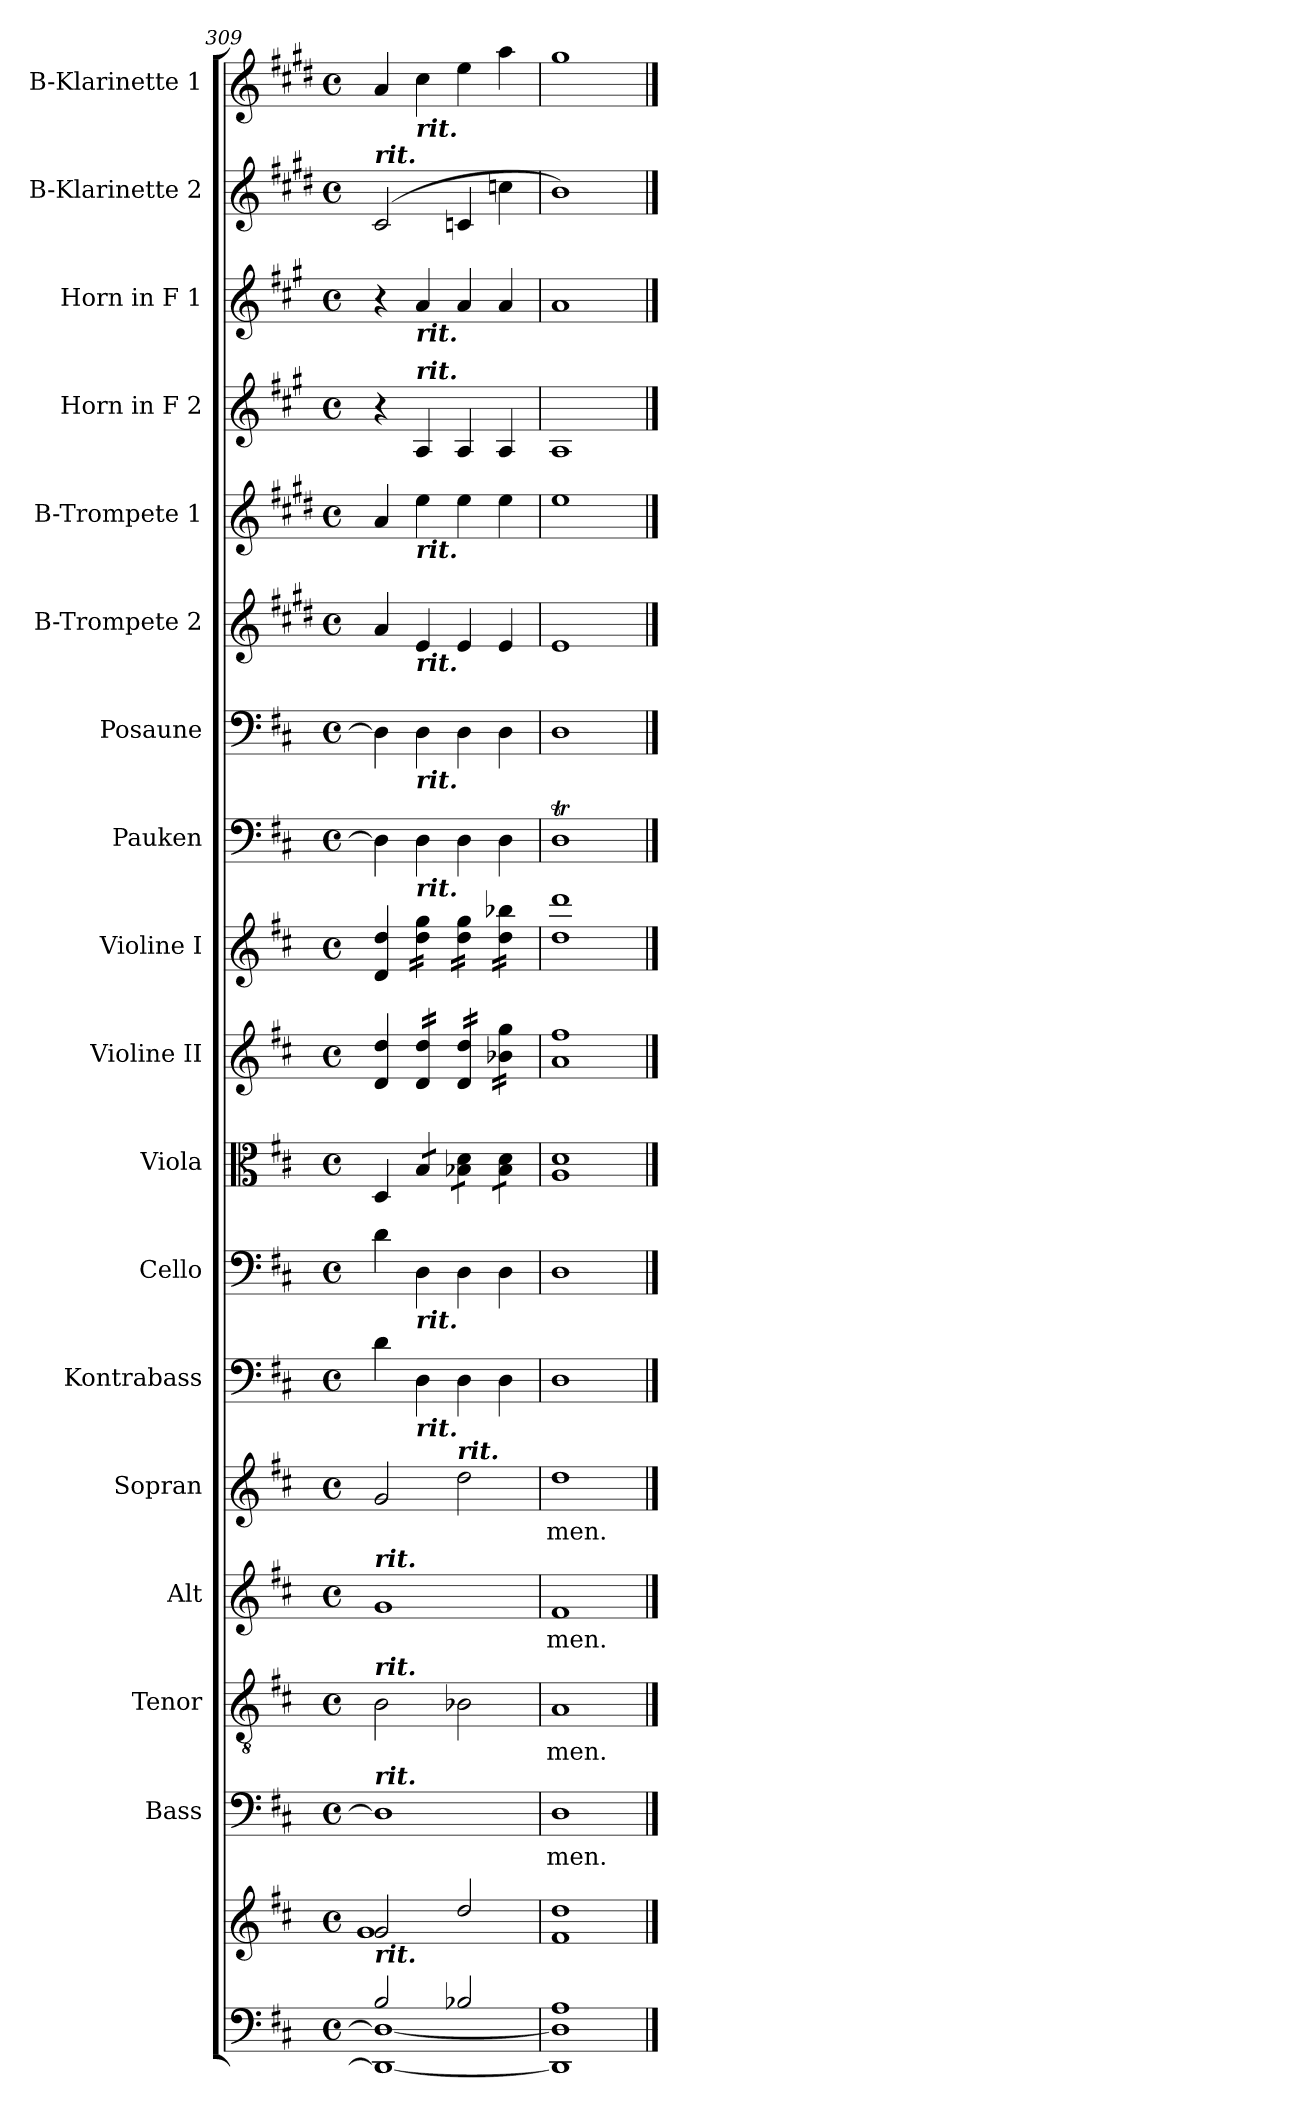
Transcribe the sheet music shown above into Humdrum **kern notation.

**kern	**kern	**kern	**text	**kern	**text	**kern	**text	**kern	**text	**kern	**kern	**kern	**kern	**kern	**kern	**kern	**kern	**kern	**kern	**kern	**kern	**kern
*part18	*part18	*part17	*part17	*part16	*part16	*part15	*part15	*part14	*part14	*part13	*part12	*part11	*part10	*part9	*part8	*part7	*part6	*part5	*part4	*part3	*part2	*part1
*staff19	*staff18	*staff17	*staff17	*staff16	*staff16	*staff15	*staff15	*staff14	*staff14	*staff13	*staff12	*staff11	*staff10	*staff9	*staff8	*staff7	*staff6	*staff5	*staff4	*staff3	*staff2	*staff1
*	*	*I"Bass	*	*I"Tenor	*	*I"Alt	*	*I"Sopran	*	*I"Kontrabass	*I"Cello	*I"Viola	*I"Violine II	*I"Violine I	*I"Pauken	*I"Posaune	*I"B-Trompete 2	*I"B-Trompete 1	*I"Horn in F 2	*I"Horn in F 1	*I"B-Klarinette 2	*I"B-Klarinette 1
*	*	*I'B.	*	*I'T.	*	*I'A.	*	*I'S.	*	*I'Kb.	*	*I'Vla.	*I'Vl. II	*I'Vl. I	*I'Pk.	*I'Pos.	*I'B Trp. 2	*I'B Trp. 1	*	*	*I'B Kl. 2	*I'B Kl. 1
*clefF4	*clefG2	*clefF4	*	*clefGv2	*	*clefG2	*	*clefG2	*	*clefF4	*clefF4	*clefC3	*clefG2	*clefG2	*clefF4	*clefF4	*clefG2	*clefG2	*clefG2	*clefG2	*clefG2	*clefG2
*	*	*	*	*	*	*	*	*	*	*ITrd7c12	*	*	*	*	*	*	*ITrd1c2	*ITrd1c2	*ITrd4c7	*ITrd4c7	*ITrd1c2	*ITrd1c2
*k[f#c#]	*k[f#c#]	*k[f#c#]	*	*k[f#c#]	*	*k[f#c#]	*	*k[f#c#]	*	*k[f#c#]	*k[f#c#]	*k[f#c#]	*k[f#c#]	*k[f#c#]	*k[f#c#]	*k[f#c#]	*k[f#c#]	*k[f#c#]	*k[f#c#]	*k[f#c#]	*k[f#c#]	*k[f#c#]
*D:	*D:	*D:	*	*D:	*	*D:	*	*D:	*	*D:	*D:	*D:	*D:	*D:	*D:	*D:	*D:	*D:	*D:	*D:	*D:	*D:
*M4/4	*M4/4	*M4/4	*	*M4/4	*	*M4/4	*	*M4/4	*	*M4/4	*M4/4	*M4/4	*M4/4	*M4/4	*M4/4	*M4/4	*M4/4	*M4/4	*M4/4	*M4/4	*M4/4	*M4/4
*met(c)	*met(c)	*met(c)	*	*met(c)	*	*met(c)	*	*met(c)	*	*met(c)	*met(c)	*met(c)	*met(c)	*met(c)	*met(c)	*met(c)	*met(c)	*met(c)	*met(c)	*met(c)	*met(c)	*met(c)
=309	=309	=309	=309	=309	=309	=309	=309	=309	=309	=309	=309	=309	=309	=309	=309	=309	=309	=309	=309	=309	=309	=309
*^	*^	*	*	*	*	*	*	*	*	*	*	*	*	*	*	*	*	*	*	*	*	*
!	!	!	!	!	!	!	!	!	!	!	!	!	!	!	!	!	!	!	!	!	!	!	!LO:TX:a:Bi:t=rit.	!
!	!	!	!	!	!	!	!	!LO:TX:a:Bi:t=rit.	!	!	!	!	!	!	!	!	!	!	!	!	!	!	!	!
!	!	!	!	!	!	!LO:TX:a:Bi:t=rit.	!	!	!	!	!	!	!	!	!	!	!	!	!	!	!	!	!	!
!	!	!	!	!LO:TX:a:Bi:t=rit.	!	!	!	!	!	!	!	!	!	!	!	!	!	!	!	!	!	!	!	!
!	!	!LO:TX:b:Bi:t=rit.	!	!	!	!	!	!	!	!	!	!	!	!	!	!	!	!	!	!	!	!	!	!
2B/	1DD_ 1D_	2g/	1g	1D]	.	2B\	.	1g	.	2g/	.	4D\	4d\	4D/	4d/ 4dd/	4d/ 4dd/	4D\]	4D\]	4g/	4g/	4r	4r	(<2B/	4g/
!	!	!	!	!	!	!	!	!	!	!	!	!	!	!	!	!	!	!	!	!	!	!	!	!LO:TX:b:Bi:t=rit.
!	!	!	!	!	!	!	!	!	!	!	!	!	!	!	!	!	!	!	!	!	!	!LO:TX:b:Bi:t=rit.	!	!
!	!	!	!	!	!	!	!	!	!	!	!	!	!	!	!	!	!	!	!	!	!LO:TX:a:Bi:t=rit.	!	!	!
!	!	!	!	!	!	!	!	!	!	!	!	!	!	!	!	!	!	!	!	!LO:TX:b:Bi:t=rit.	!	!	!	!
!	!	!	!	!	!	!	!	!	!	!	!	!	!	!	!	!	!	!	!LO:TX:b:Bi:t=rit.	!	!	!	!	!
!	!	!	!	!	!	!	!	!	!	!	!	!	!	!	!	!	!	!LO:TX:b:Bi:t=rit.	!	!	!	!	!	!
!	!	!	!	!	!	!	!	!	!	!	!	!	!	!	!	!	!LO:TX:b:Bi:t=rit.	!	!	!	!	!	!	!
!	!	!	!	!	!	!	!	!	!	!	!	!	!	!	!	!LO:TX:b:Bi:t=rit.	!	!	!	!	!	!	!	!
!	!	!	!	!	!	!	!	!	!	!	!	!	!	!	!LO:TX:b:Bi:t=rit.	!	!	!	!	!	!	!	!	!
!	!	!	!	!	!	!	!	!	!	!	!	!	!	!LO:TX:b:Bi:t=rit.	!	!	!	!	!	!	!	!	!	!
!	!	!	!	!	!	!	!	!	!	!	!	!	!LO:TX:b:Bi:t=rit.	!	!	!	!	!	!	!	!	!	!	!
!	!	!	!	!	!	!	!	!	!	!	!	!LO:TX:b:Bi:t=rit.	!	!	!	!	!	!	!	!	!	!	!	!
*	*	*	*	*	*	*	*	*	*	*	*	*	*	*tremolo	*	*	*	*	*	*	*	*	*	*
*	*	*	*	*	*	*	*	*	*	*	*	*	*	*	*tremolo	*	*	*	*	*	*	*	*	*
*	*	*	*	*	*	*	*	*	*	*	*	*	*	*	*	*tremolo	*	*	*	*	*	*	*	*
.	.	.	.	.	.	.	.	.	.	.	.	4DD\	4D\	8B/L	16d/ 16dd/LL	16dd\ 16gg\LL	4D\	4D\	4d/	4dd\	4D/	4d/	.	4b\
.	.	.	.	.	.	.	.	.	.	.	.	.	.	.	16d/ 16dd/	16dd\ 16gg\	.	.	.	.	.	.	.	.
.	.	.	.	.	.	.	.	.	.	.	.	.	.	8B/J	16d/ 16dd/	16dd\ 16gg\	.	.	.	.	.	.	.	.
.	.	.	.	.	.	.	.	.	.	.	.	.	.	.	16d/ 16dd/JJ	16dd\ 16gg\JJ	.	.	.	.	.	.	.	.
!	!	!	!	!	!	!	!	!	!	!LO:TX:a:Bi:t=rit.	!	!	!	!	!	!	!	!	!	!	!	!	!	!
2B-X/	.	2dd/	.	.	.	2B-X\	.	.	.	2dd\	.	4DD\	4D\	8B-X\ 8d\L	16d/ 16dd/LL	16dd\ 16gg\LL	4D\	4D\	4d/	4dd\	4D/	4d/	4B-X/	4dd\
.	.	.	.	.	.	.	.	.	.	.	.	.	.	.	16d/ 16dd/	16dd\ 16gg\	.	.	.	.	.	.	.	.
.	.	.	.	.	.	.	.	.	.	.	.	.	.	8B-X\ 8d\J	16d/ 16dd/	16dd\ 16gg\	.	.	.	.	.	.	.	.
.	.	.	.	.	.	.	.	.	.	.	.	.	.	.	16d/ 16dd/JJ	16dd\ 16gg\JJ	.	.	.	.	.	.	.	.
.	.	.	.	.	.	.	.	.	.	.	.	4DD\	4D\	8B-\ 8d\L	16b-X\ 16gg\LL	16dd\ 16bb-X\LL	4D\	4D\	4d/	4dd\	4D/	4d/	4b-X\	4gg\
.	.	.	.	.	.	.	.	.	.	.	.	.	.	.	16b-X\ 16gg\	16dd\ 16bb-X\	.	.	.	.	.	.	.	.
.	.	.	.	.	.	.	.	.	.	.	.	.	.	8B-\ 8d\J	16b-X\ 16gg\	16dd\ 16bb-X\	.	.	.	.	.	.	.	.
*	*	*	*	*	*	*	*	*	*	*	*	*	*	*Xtremolo	*	*	*	*	*	*	*	*	*	*
.	.	.	.	.	.	.	.	.	.	.	.	.	.	.	16b-X\ 16gg\JJ	16dd\ 16bb-X\JJ	.	.	.	.	.	.	.	.
*	*	*	*	*	*	*	*	*	*	*	*	*	*	*	*	*Xtremolo	*	*	*	*	*	*	*	*
*	*	*	*	*	*	*	*	*	*	*	*	*	*	*	*Xtremolo	*	*	*	*	*	*	*	*	*
=310	=310	=310	=310	=310	=310	=310	=310	=310	=310	=310	=310	=310	=310	=310	=310	=310	=310	=310	=310	=310	=310	=310	=310	=310
!	!	!	!	!	!LO:LY:b	!	!LO:LY:b	!	!LO:LY:b	!	!LO:LY:b	!	!	!	!	!	!	!	!	!	!	!	!	!
1A	1DD] 1D]	1dd	1f#	1D	-men.	1A	-men.	1f#	-men.	1dd	-men.	1DD	1D	1A 1d	1a 1ff#	1dd 1ddd	1DT	1D	1d	1dd	1D	1d	1a)	1ff#
*v	*v	*	*	*	*	*	*	*	*	*	*	*	*	*	*	*	*	*	*	*	*	*	*	*
*	*v	*v	*	*	*	*	*	*	*	*	*	*	*	*	*	*	*	*	*	*	*	*	*
==	==	==	==	==	==	==	==	==	==	==	==	==	==	==	==	==	==	==	==	==	==	==
*-	*-	*-	*-	*-	*-	*-	*-	*-	*-	*-	*-	*-	*-	*-	*-	*-	*-	*-	*-	*-	*-	*-
